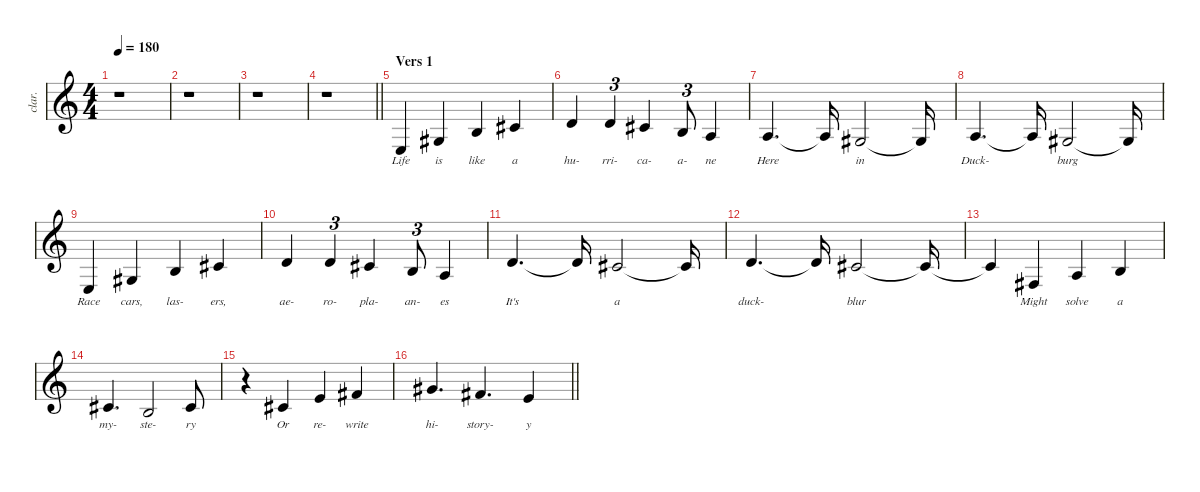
\defaultSystemsLayout 4
\hideDynamics
\bracketExtendMode nobrackets
\otherSystemsTrackNameOrientation horizontal
\track ("Voice" "clar.") {instrument clarinet}
\staff {score}
\tuning (E4 B3 G3 D3 A2 E2)
\ts (4 4)
\beaming (8 2 2 2 2)
\tempo 180
\clef g2
\ks c
r.1{dy f instrument clarinet beam Down} |
r.1{beam Down} |
r.1{beam Down} |
\barLineRight lightlight
r.1{beam Down} |
\section ("" "Vers 1")
2.4.4{lyrics (0 "Life") lyrics (1 "") lyrics (2 "") lyrics (3 "") lyrics (4 "") beam Up} 1.3{acc #}.4{lyrics (0 "is") lyrics (1 "") lyrics (2 "") lyrics (3 "") lyrics (4 "") beam Up} 0.2.4{lyrics (0 "like") lyrics (1 "") lyrics (2 "") lyrics (3 "") lyrics (4 "") beam Up} 2.2{acc #}.4{lyrics (0 "a") lyrics (1 "") lyrics (2 "") lyrics (3 "") lyrics (4 "") beam Up} |
3.2.4{lyrics (0 "hu-") lyrics (1 "") lyrics (2 "") lyrics (3 "") lyrics (4 "") beam Up} 3.2.4{tu (3 2) lyrics (0 "rri-") lyrics (1 "") lyrics (2 "") lyrics (3 "") lyrics (4 "") beam Up} 2.2{acc #}.4{lyrics (0 "ca-") lyrics (1 "") lyrics (2 "") lyrics (3 "") lyrics (4 "") beam Up} 0.2.8{tu (3 2) lyrics (0 "a-") lyrics (1 "") lyrics (2 "") lyrics (3 "") lyrics (4 "") beam Up} 2.3.4{lyrics (0 "ne") lyrics (1 "") lyrics (2 "") lyrics (3 "") lyrics (4 "") beam Up} |
2.3.4{d lyrics (0 "Here") lyrics (1 "") lyrics (2 "") lyrics (3 "") lyrics (4 "") beam Up} 2.3{t}.16{beam Up} 1.3{acc #}.2{lyrics (0 "in") lyrics (1 "") lyrics (2 "") lyrics (3 "") lyrics (4 "") beam Up} 1.3{t acc #}.16{beam Up} |
2.3.4{d lyrics (0 "Duck-") lyrics (1 "") lyrics (2 "") lyrics (3 "") lyrics (4 "") beam Up} 2.3{t}.16{beam Up} 1.3{acc #}.2{lyrics (0 "burg") lyrics (1 "") lyrics (2 "") lyrics (3 "") lyrics (4 "") beam Up} 1.3{t acc #}.16{beam Up} |
2.4.4{lyrics (0 "Race") lyrics (1 "") lyrics (2 "") lyrics (3 "") lyrics (4 "") beam Up} 1.3{acc #}.4{lyrics (0 "cars,") lyrics (1 "") lyrics (2 "") lyrics (3 "") lyrics (4 "") beam Up} 0.2.4{lyrics (0 "las-") lyrics (1 "") lyrics (2 "") lyrics (3 "") lyrics (4 "") beam Up} 2.2{acc #}.4{lyrics (0 "ers,") lyrics (1 "") lyrics (2 "") lyrics (3 "") lyrics (4 "") beam Up} |
3.2.4{lyrics (0 "ae-") lyrics (1 "") lyrics (2 "") lyrics (3 "") lyrics (4 "") beam Up} 3.2.4{tu (3 2) lyrics (0 "ro-") lyrics (1 "") lyrics (2 "") lyrics (3 "") lyrics (4 "") beam Up} 2.2{acc #}.4{lyrics (0 "pla-") lyrics (1 "") lyrics (2 "") lyrics (3 "") lyrics (4 "") beam Up} 0.2.8{tu (3 2) lyrics (0 "an-") lyrics (1 "") lyrics (2 "") lyrics (3 "") lyrics (4 "") beam Up} 2.3.4{lyrics (0 "es") lyrics (1 "") lyrics (2 "") lyrics (3 "") lyrics (4 "") beam Up} |
3.2.4{d lyrics (0 "It's") lyrics (1 "") lyrics (2 "") lyrics (3 "") lyrics (4 "") beam Up} 3.2{t}.16{beam Up} 2.2{acc #}.2{lyrics (0 "a") lyrics (1 "") lyrics (2 "") lyrics (3 "") lyrics (4 "") beam Up} 2.2{t acc #}.16{beam Up} |
3.2.4{d lyrics (0 "duck-") lyrics (1 "") lyrics (2 "") lyrics (3 "") lyrics (4 "") beam Up} 3.2{t}.16{beam Up} 2.2{acc #}.2{lyrics (0 "blur") lyrics (1 "") lyrics (2 "") lyrics (3 "") lyrics (4 "") beam Up} 2.2{t acc #}.16{beam Up} |
2.2{t acc #}.4{beam Up} 4.4{acc #}.4{lyrics (0 "Might") lyrics (1 "") lyrics (2 "") lyrics (3 "") lyrics (4 "") beam Up} 2.3.4{lyrics (0 "solve") lyrics (1 "") lyrics (2 "") lyrics (3 "") lyrics (4 "") beam Up} 0.2.4{lyrics (0 "a") lyrics (1 "") lyrics (2 "") lyrics (3 "") lyrics (4 "") beam Up} |
2.2{acc #}.4{d lyrics (0 "my-") lyrics (1 "") lyrics (2 "") lyrics (3 "") lyrics (4 "") beam Up} 0.2.2{lyrics (0 "ste-") lyrics (1 "") lyrics (2 "") lyrics (3 "") lyrics (4 "") beam Up} 2.2{acc #}.8{lyrics (0 "ry") lyrics (1 "") lyrics (2 "") lyrics (3 "") lyrics (4 "") beam Up} |
r.4{beam Down} 2.2{acc #}.4{lyrics (0 "Or") lyrics (1 "") lyrics (2 "") lyrics (3 "") lyrics (4 "") beam Up} 0.1.4{lyrics (0 "re-") lyrics (1 "") lyrics (2 "") lyrics (3 "") lyrics (4 "") beam Up} 2.1{acc #}.4{lyrics (0 "write") lyrics (1 "") lyrics (2 "") lyrics (3 "") lyrics (4 "") beam Up} |
\barLineRight lightlight
4.1{acc #}.4{d lyrics (0 "hi-") lyrics (1 "") lyrics (2 "") lyrics (3 "") lyrics (4 "") beam Up} 2.1{acc #}.4{d lyrics (0 "story-") lyrics (1 "") lyrics (2 "") lyrics (3 "") lyrics (4 "") beam Up} 0.1.4{lyrics (0 "y") lyrics (1 "") lyrics (2 "") lyrics (3 "") lyrics (4 "") beam Up}
